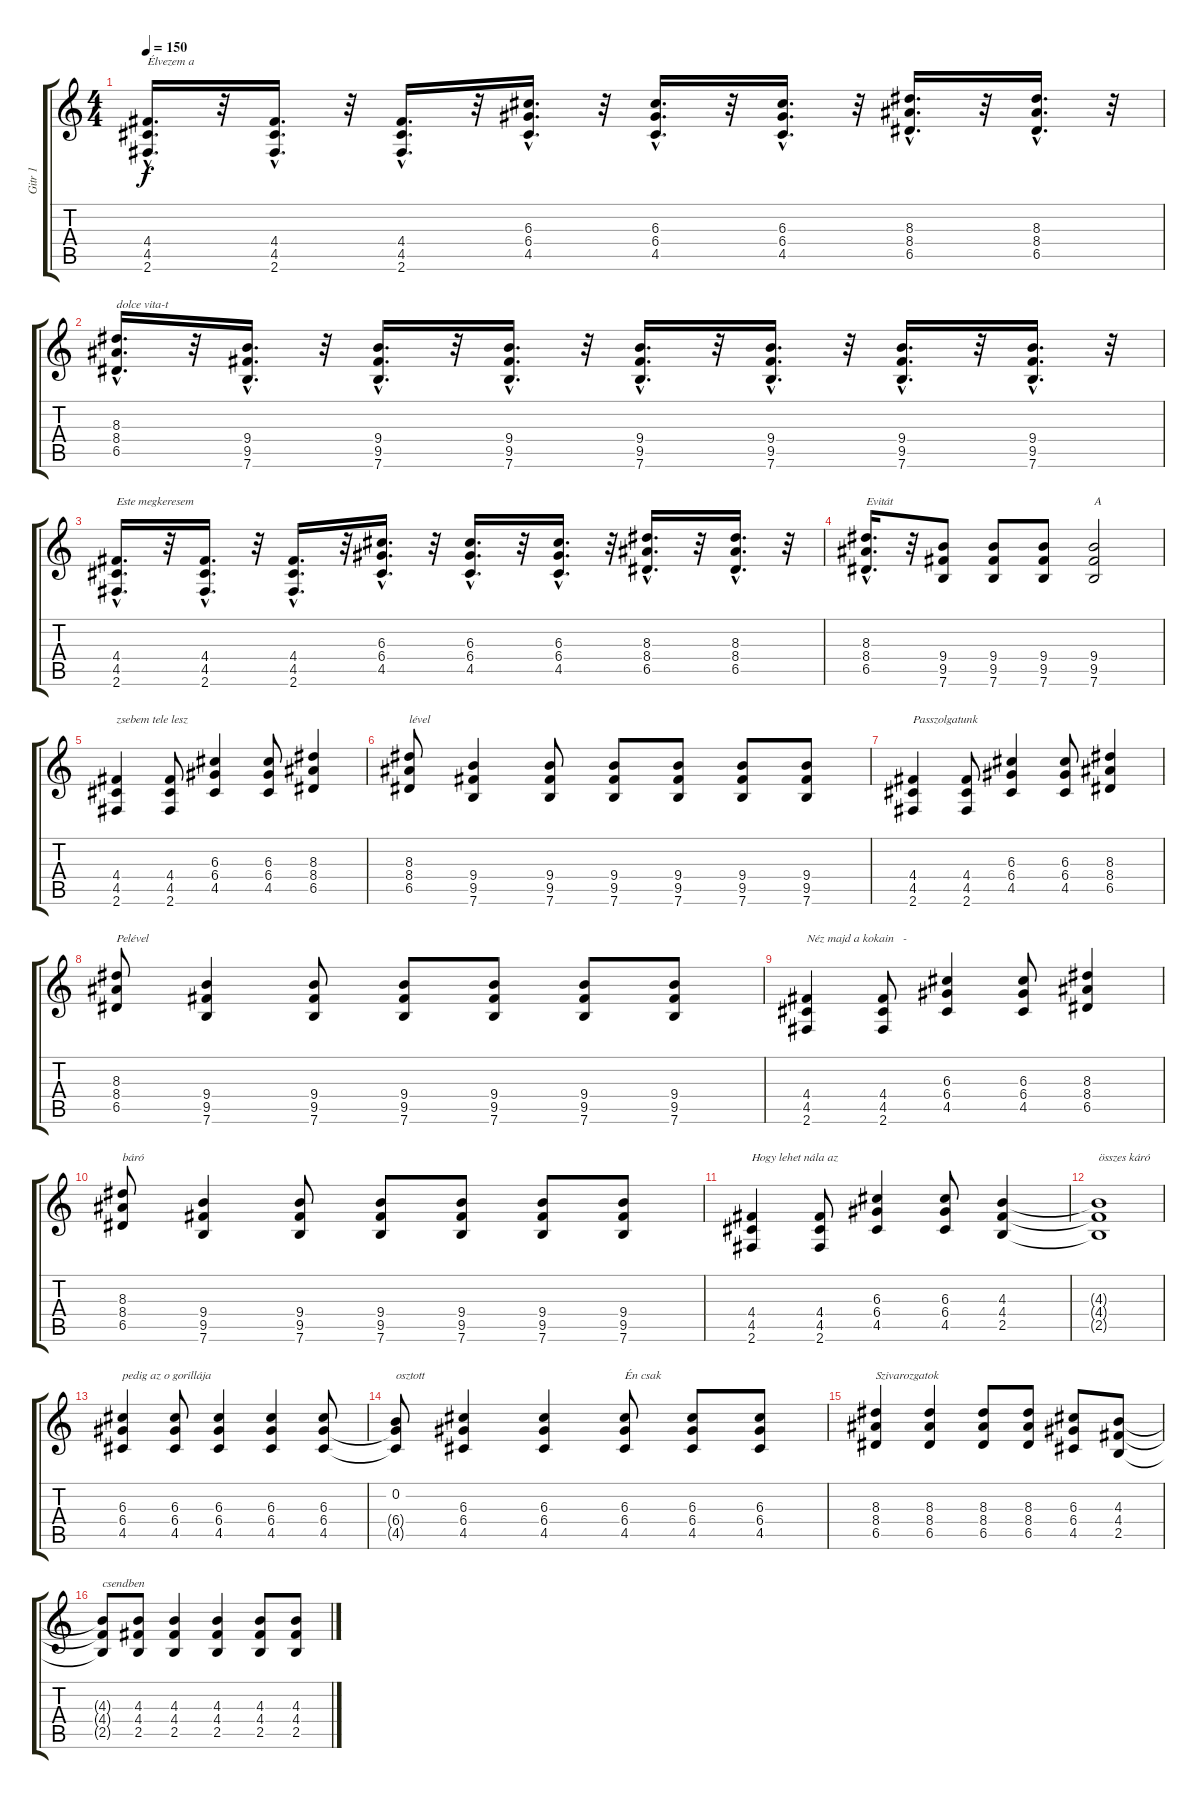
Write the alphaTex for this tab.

\track ("Gitr 1" "Gitr 1") {instrument overdrivenguitar}
\staff {score tabs}
\tuning (E4 B3 G3 D3 A2 E2) {hide}
\ts (4 4)
\tempo 150
\clef g2
\ks c
(4.4{hac} 4.5{hac} 2.6{hac}).16{d txt "Élvezem a" dy f} r.32 (4.4{hac} 4.5{hac} 2.6{hac}).16{d} r.32 (4.4{hac} 4.5{hac} 2.6{hac}).16{d} r.32 (6.3{hac} 6.4{hac} 4.5{hac}).16{d} r.32 (6.3{hac} 6.4{hac} 4.5{hac}).16{d} r.32 (6.3{hac} 6.4{hac} 4.5{hac}).16{d} r.32 (8.3{hac} 8.4{hac} 6.5{hac}).16{d} r.32 (8.3{hac} 8.4{hac} 6.5{hac}).16{d} r.32 |
(8.3{hac} 8.4{hac} 6.5{hac}).16{d txt "dolce vita-t"} r.32 (9.4{hac} 9.5{hac} 7.6{hac}).16{d} r.32 (9.4{hac} 9.5{hac} 7.6{hac}).16{d} r.32 (9.4{hac} 9.5{hac} 7.6{hac}).16{d} r.32 (9.4{hac} 9.5{hac} 7.6{hac}).16{d} r.32 (9.4{hac} 9.5{hac} 7.6{hac}).16{d} r.32 (9.4{hac} 9.5{hac} 7.6{hac}).16{d} r.32 (9.4{hac} 9.5{hac} 7.6{hac}).16{d} r.32 |
(4.4{hac} 4.5{hac} 2.6{hac}).16{d txt "Este megkeresem"} r.32 (4.4{hac} 4.5{hac} 2.6{hac}).16{d} r.32 (4.4{hac} 4.5{hac} 2.6{hac}).16{d} r.32 (6.3{hac} 6.4{hac} 4.5{hac}).16{d} r.32 (6.3{hac} 6.4{hac} 4.5{hac}).16{d} r.32 (6.3{hac} 6.4{hac} 4.5{hac}).16{d} r.32 (8.3{hac} 8.4{hac} 6.5{hac}).16{d} r.32 (8.3{hac} 8.4{hac} 6.5{hac}).16{d} r.32 |
(8.3{hac} 8.4{hac} 6.5{hac}).16{d txt "Evitát"} r.32 (9.4 9.5 7.6).8 (9.4 9.5 7.6).8 (9.4 9.5 7.6).8 (9.4 9.5 7.6).2{txt "A"} |
(4.4 4.5 2.6).4{txt "zsebem tele lesz"} (4.4 4.5 2.6).8 (6.3 6.4 4.5).4 (6.3 6.4 4.5).8 (8.3 8.4 6.5).4 |
(8.3 8.4 6.5).8{txt "lével"} (9.4 9.5 7.6).4 (9.4 9.5 7.6).8 (9.4 9.5 7.6).8 (9.4 9.5 7.6).8 (9.4 9.5 7.6).8 (9.4 9.5 7.6).8 |
(4.4 4.5 2.6).4{txt "Passzolgatunk"} (4.4 4.5 2.6).8 (6.3 6.4 4.5).4 (6.3 6.4 4.5).8 (8.3 8.4 6.5).4 |
(8.3 8.4 6.5).8{txt "Pelével"} (9.4 9.5 7.6).4 (9.4 9.5 7.6).8 (9.4 9.5 7.6).8 (9.4 9.5 7.6).8 (9.4 9.5 7.6).8 (9.4 9.5 7.6).8 |
(4.4 4.5 2.6).4{txt "Néz majd a kokain   -"} (4.4 4.5 2.6).8 (6.3 6.4 4.5).4 (6.3 6.4 4.5).8 (8.3 8.4 6.5).4 |
(8.3 8.4 6.5).8{txt "báró"} (9.4 9.5 7.6).4 (9.4 9.5 7.6).8 (9.4 9.5 7.6).8 (9.4 9.5 7.6).8 (9.4 9.5 7.6).8 (9.4 9.5 7.6).8 |
(4.4 4.5 2.6).4{txt "Hogy lehet nála az"} (4.4 4.5 2.6).8 (6.3 6.4 4.5).4 (6.3 6.4 4.5).8 (4.3 4.4 2.5).4 |
(4.3{t} 4.4{t} 2.5{t}).1{txt "összes káró"} |
(6.3 6.4 4.5).4{txt "pedig az o gorillája"} (6.3 6.4 4.5).8 (6.3 6.4 4.5).4 (6.3 6.4 4.5).4 (6.3 6.4 4.5).8 |
(0.2 6.4{t} 4.5{t}).8{txt "osztott"} (6.3 6.4 4.5).4 (6.3 6.4 4.5).4 (6.3 6.4 4.5).8{txt "Én csak"} (6.3 6.4 4.5).8 (6.3 6.4 4.5).8 |
(8.3 8.4 6.5).4{txt "Szivarozgatok"} (8.3 8.4 6.5).4 (8.3 8.4 6.5).8 (8.3 8.4 6.5).8 (6.3 6.4 4.5).8 (4.3 4.4 2.5).8 |
(4.3{t} 4.4{t} 2.5{t}).8{txt "csendben"} (4.3 4.4 2.5).8 (4.3 4.4 2.5).4 (4.3 4.4 2.5).4 (4.3 4.4 2.5).8 (4.3 4.4 2.5).8
